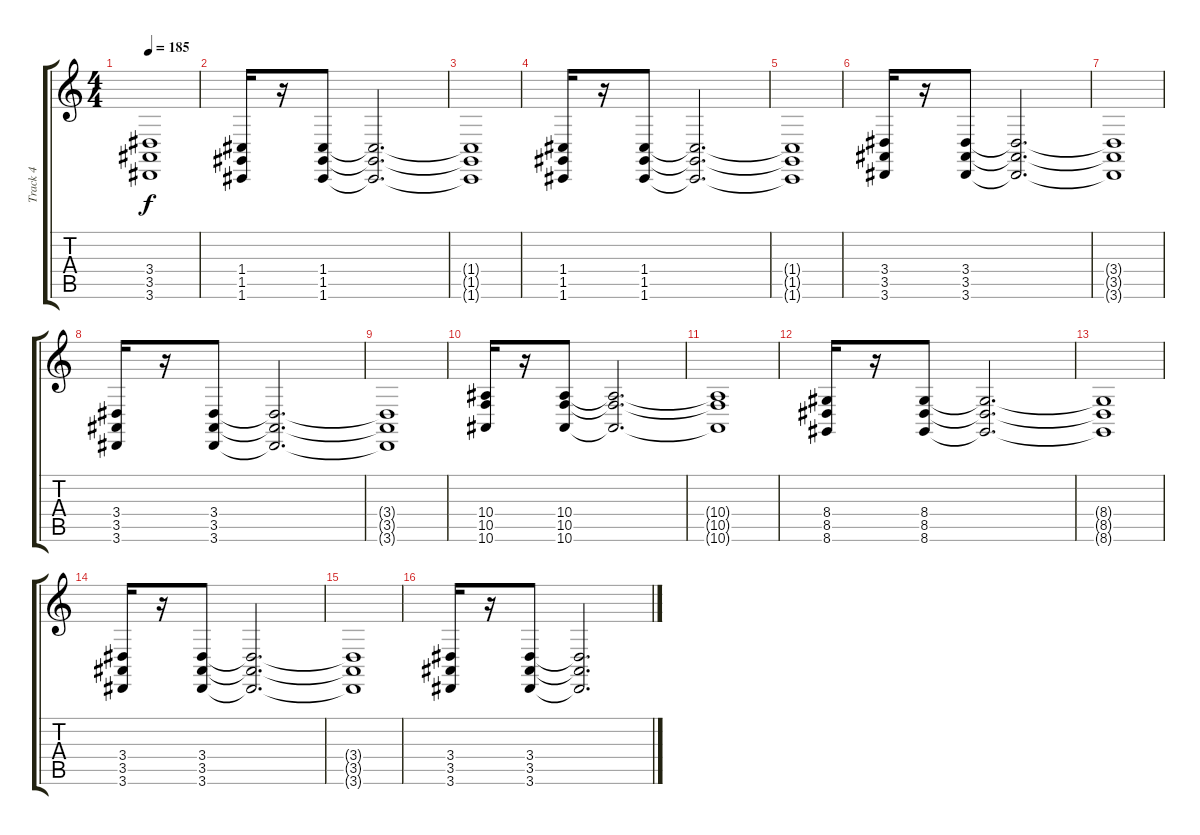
\track ("Track 4" "Track 4") {instrument choiraahs}
\staff {score tabs}
\tuning (D4 A3 F3 C3 G2 C2) {hide}
\ts (4 4)
\tempo 185
\clef g2
\ks c
(3.4{t} 3.5{t} 3.6{t}).1{dy f} |
(1.4 1.5 1.6).16 r.16 (1.4 1.5 1.6).8 (1.4{t} 1.5{t} 1.6{t}).2{d} |
(1.4{t} 1.5{t} 1.6{t}).1 |
(1.4 1.5 1.6).16 r.16 (1.4 1.5 1.6).8 (1.4{t} 1.5{t} 1.6{t}).2{d} |
(1.4{t} 1.5{t} 1.6{t}).1 |
(3.4 3.5 3.6).16 r.16 (3.4 3.5 3.6).8 (3.4{t} 3.5{t} 3.6{t}).2{d} |
(3.4{t} 3.5{t} 3.6{t}).1 |
(3.4 3.5 3.6).16 r.16 (3.4 3.5 3.6).8 (3.4{t} 3.5{t} 3.6{t}).2{d} |
(3.4{t} 3.5{t} 3.6{t}).1 |
(10.4 10.5 10.6).16 r.16 (10.4 10.5 10.6).8 (10.4{t} 10.5{t} 10.6{t}).2{d} |
(10.4{t} 10.5{t} 10.6{t}).1 |
(8.4 8.5 8.6).16 r.16 (8.4 8.5 8.6).8 (8.4{t} 8.5{t} 8.6{t}).2{d} |
(8.4{t} 8.5{t} 8.6{t}).1 |
(3.4 3.5 3.6).16 r.16 (3.4 3.5 3.6).8 (3.4{t} 3.5{t} 3.6{t}).2{d} |
(3.4{t} 3.5{t} 3.6{t}).1 |
(3.4 3.5 3.6).16 r.16 (3.4 3.5 3.6).8 (3.4{t} 3.5{t} 3.6{t}).2{d}
